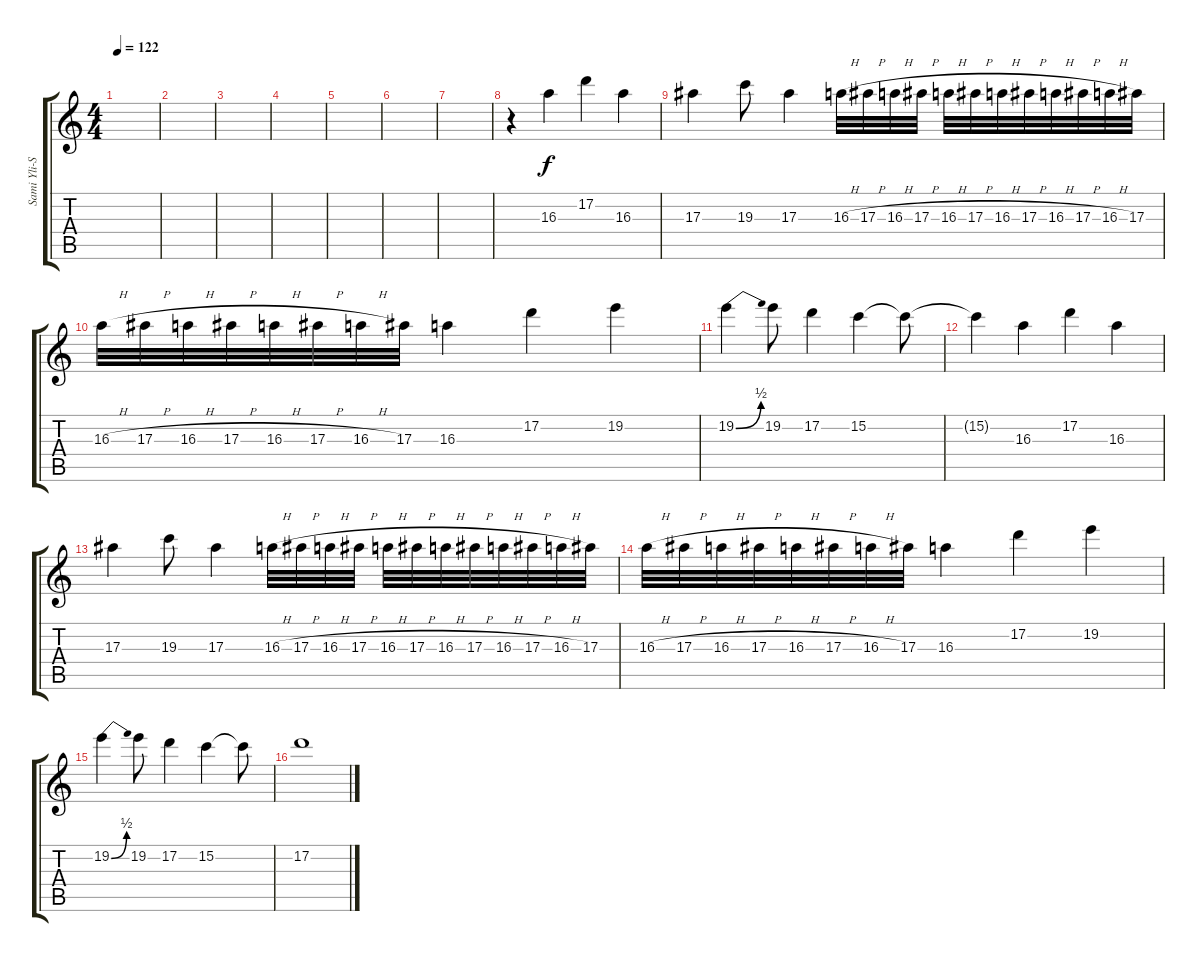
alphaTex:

\track ("Sami Yli-Sirniö Harmonizer" "Sami Yli-S") {instrument overdrivenguitar}
\staff {score tabs}
\tuning (D4 A3 F3 C3 G2 D2) {hide}
\ts (4 4)
\tempo 122
\clef g2
\ks c
|
|
|
|
|
|
|
r.4{balance 0} 16.3.4 17.2.4 16.3.4 |
17.3.4 19.3.8 17.3.4 16.3{h}.32 17.3{h}.32 16.3{h}.32 17.3{h}.32 16.3{h}.32 17.3{h}.32 16.3{h}.32 17.3{h}.32 16.3{h}.32 17.3{h}.32 16.3{h}.32 17.3.32 |
16.3{h}.32 17.3{h}.32 16.3{h}.32 17.3{h}.32 16.3{h}.32 17.3{h}.32 16.3{h}.32 17.3.32 16.3.4 17.2.4 19.2.4 |
19.2{be (bend 0 0 60 2)}.4 19.2.8 17.2.4 15.2.4 15.2{t}.8 |
15.2{t}.4 16.3.4 17.2.4 16.3.4 |
17.3.4 19.3.8 17.3.4 16.3{h}.32 17.3{h}.32 16.3{h}.32 17.3{h}.32 16.3{h}.32 17.3{h}.32 16.3{h}.32 17.3{h}.32 16.3{h}.32 17.3{h}.32 16.3{h}.32 17.3.32 |
16.3{h}.32 17.3{h}.32 16.3{h}.32 17.3{h}.32 16.3{h}.32 17.3{h}.32 16.3{h}.32 17.3.32 16.3.4 17.2.4 19.2.4 |
19.2{be (bend 0 0 60 2)}.4 19.2.8 17.2.4 15.2.4 15.2{t}.8 |
17.2.1
